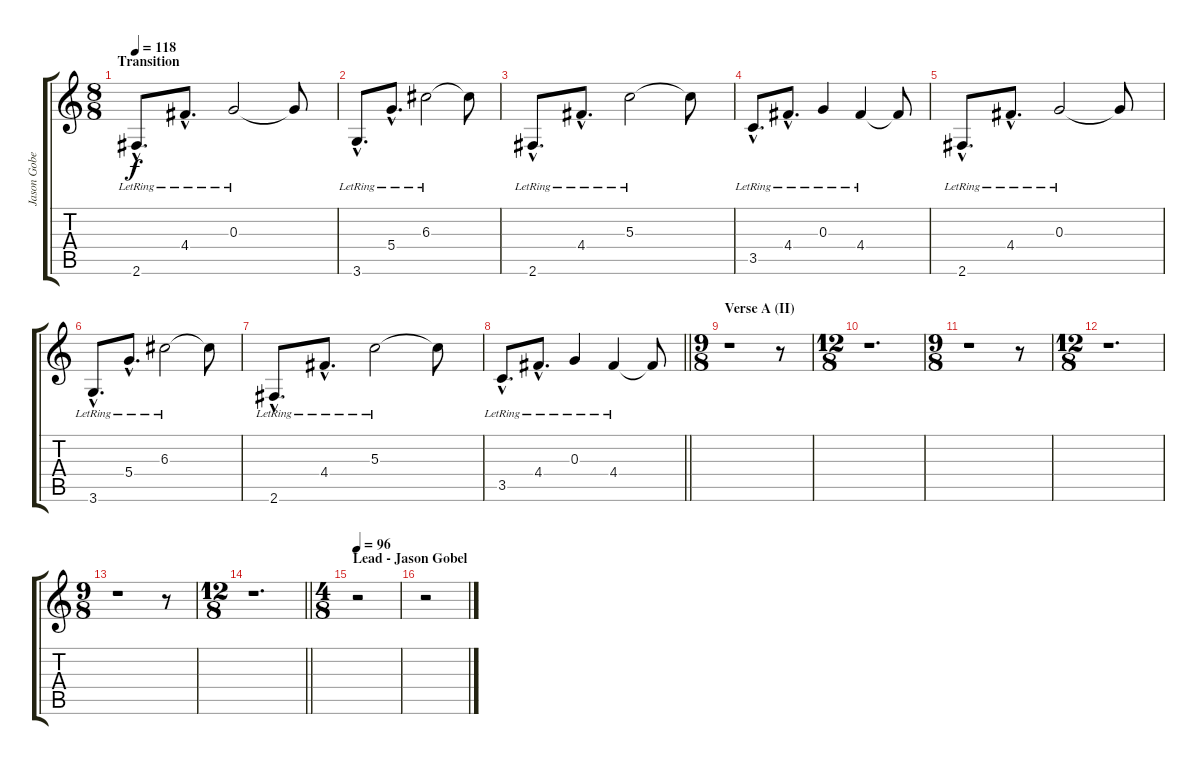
\track ("Jason Gobel (Clean)" "Jason Gobe") {instrument electricguitarjazz}
\staff {score tabs}
\tuning (E4 B3 G3 D3 A2 E2) {hide}
\ts (8 8)
\section ("" "Transition")
\tempo 118
\clef g2
\ks c
2.6{hac lr}.8{d dy f} 4.4{hac lr}.8{d} 0.3{lr}.2 0.3{t}.8 |
3.6{hac lr}.8{d} 5.4{hac lr}.8{d} 6.3{lr}.2 6.3{t}.8 |
2.6{hac lr}.8{d} 4.4{hac lr}.8{d} 5.3{lr}.2 5.3{t}.8 |
3.5{hac lr}.8{d} 4.4{hac lr}.8{d} 0.3{lr}.4 4.4{lr}.4 4.4{t}.8 |
2.6{hac lr}.8{d} 4.4{hac lr}.8{d} 0.3{lr}.2 0.3{t}.8 |
3.6{hac lr}.8{d} 5.4{hac lr}.8{d} 6.3{lr}.2 6.3{t}.8 |
2.6{hac lr}.8{d} 4.4{hac lr}.8{d} 5.3{lr}.2 5.3{t}.8 |
\barLineRight lightlight
3.5{hac lr}.8{d} 4.4{hac lr}.8{d} 0.3{lr}.4 4.4{lr}.4 4.4{t}.8 |
\ts (9 8)
\section ("" "Verse A (II)")
r.1 r.8 |
\ts (12 8)
r.1{d} |
\ts (9 8)
r.1 r.8 |
\ts (12 8)
r.1{d} |
\ts (9 8)
r.1 r.8 |
\ts (12 8)
\barLineRight lightlight
r.1{d} |
\ts (4 8)
\section ("" "Lead - Jason Gobel")
\tempo 96
r.2 |
r.2
